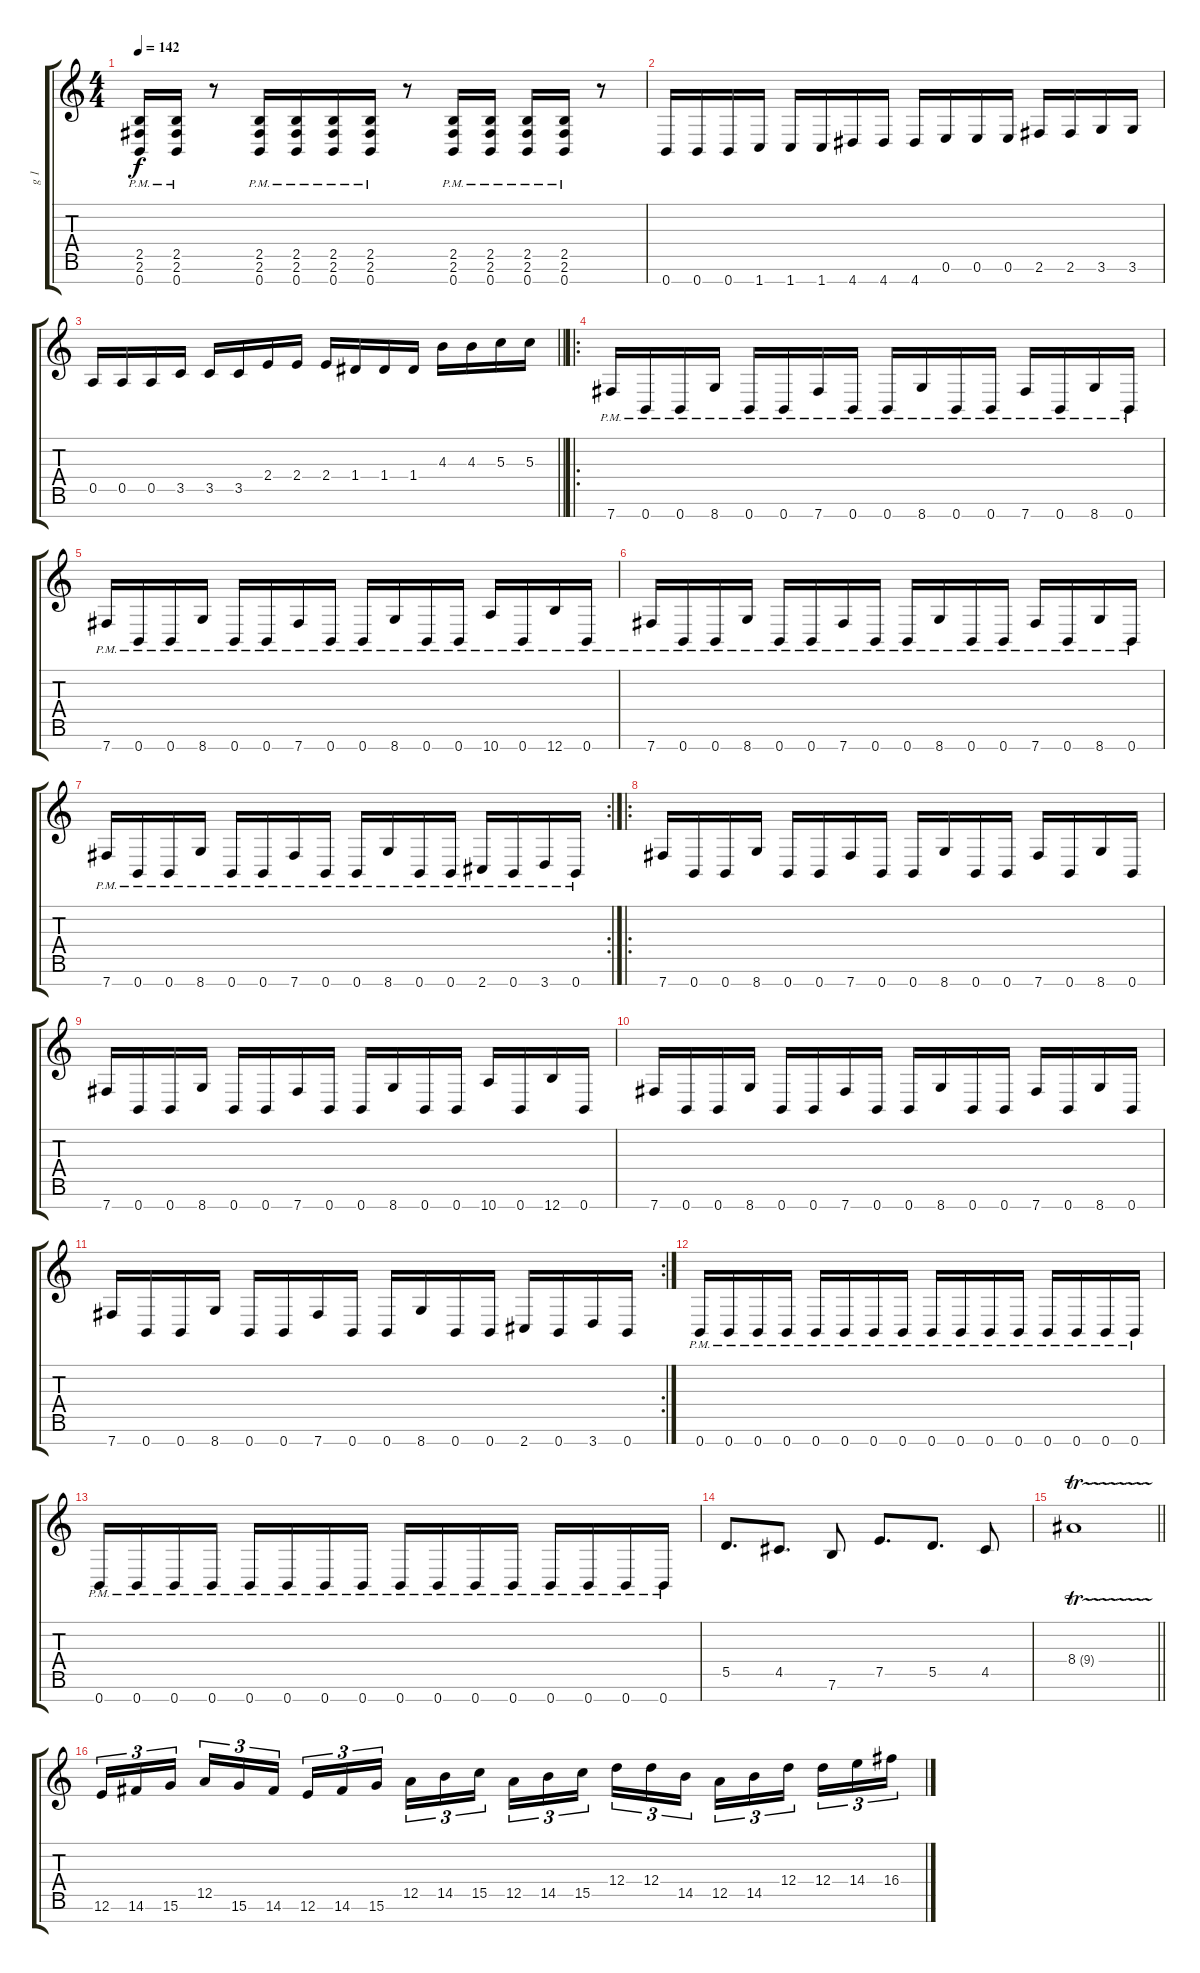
\track ("g 1" "g 1") {instrument distortionguitar}
\staff {score tabs}
\tuning (E4 B3 G3 D3 A2 E2 B1) {hide}
\ts (4 4)
\tempo 142
\clef g2
\ks c
(2.5{pm} 2.6{pm} 0.7{pm}).16{dy f} (2.5{pm} 2.6{pm} 0.7{pm}).16 r.8 (2.5{pm} 2.6{pm} 0.7{pm}).16 (2.5{pm} 2.6{pm} 0.7{pm}).16 (2.5{pm} 2.6{pm} 0.7{pm}).16 (2.5{pm} 2.6{pm} 0.7{pm}).16 r.8 (2.5{pm} 2.6{pm} 0.7{pm}).16 (2.5{pm} 2.6{pm} 0.7{pm}).16 (2.5{pm} 2.6{pm} 0.7{pm}).16 (2.5{pm} 2.6{pm} 0.7{pm}).16 r.8 |
0.7.16 0.7.16 0.7.16 1.7.16 1.7.16 1.7.16 4.7.16 4.7.16 4.7.16 0.6.16 0.6.16 0.6.16 2.6.16 2.6.16 3.6.16 3.6.16 |
\barLineRight lightlight
0.5.16 0.5.16 0.5.16 3.5.16 3.5.16 3.5.16 2.4.16 2.4.16 2.4.16 1.4.16 1.4.16 1.4.16 4.3.16 4.3.16 5.3.16 5.3.16 |
\ro
\section ("" "")
7.7{pm}.16 0.7{pm}.16 0.7{pm}.16 8.7{pm}.16 0.7{pm}.16 0.7{pm}.16 7.7{pm}.16 0.7{pm}.16 0.7{pm}.16 8.7{pm}.16 0.7{pm}.16 0.7{pm}.16 7.7{pm}.16 0.7{pm}.16 8.7{pm}.16 0.7{pm}.16 |
7.7{pm}.16 0.7{pm}.16 0.7{pm}.16 8.7{pm}.16 0.7{pm}.16 0.7{pm}.16 7.7{pm}.16 0.7{pm}.16 0.7{pm}.16 8.7{pm}.16 0.7{pm}.16 0.7{pm}.16 10.7{pm}.16 0.7{pm}.16 12.7{pm}.16 0.7{pm}.16 |
7.7{pm}.16 0.7{pm}.16 0.7{pm}.16 8.7{pm}.16 0.7{pm}.16 0.7{pm}.16 7.7{pm}.16 0.7{pm}.16 0.7{pm}.16 8.7{pm}.16 0.7{pm}.16 0.7{pm}.16 7.7{pm}.16 0.7{pm}.16 8.7{pm}.16 0.7{pm}.16 |
\rc 2
7.7{pm}.16 0.7{pm}.16 0.7{pm}.16 8.7{pm}.16 0.7{pm}.16 0.7{pm}.16 7.7{pm}.16 0.7{pm}.16 0.7{pm}.16 8.7{pm}.16 0.7{pm}.16 0.7{pm}.16 2.7{pm}.16 0.7{pm}.16 3.7{pm}.16 0.7{pm}.16 |
\ro
7.7.16 0.7.16 0.7.16 8.7.16 0.7.16 0.7.16 7.7.16 0.7.16 0.7.16 8.7.16 0.7.16 0.7.16 7.7.16 0.7.16 8.7.16 0.7.16 |
7.7.16 0.7.16 0.7.16 8.7.16 0.7.16 0.7.16 7.7.16 0.7.16 0.7.16 8.7.16 0.7.16 0.7.16 10.7.16 0.7.16 12.7.16 0.7.16 |
7.7.16 0.7.16 0.7.16 8.7.16 0.7.16 0.7.16 7.7.16 0.7.16 0.7.16 8.7.16 0.7.16 0.7.16 7.7.16 0.7.16 8.7.16 0.7.16 |
\rc 2
7.7.16 0.7.16 0.7.16 8.7.16 0.7.16 0.7.16 7.7.16 0.7.16 0.7.16 8.7.16 0.7.16 0.7.16 2.7.16 0.7.16 3.7.16 0.7.16 |
0.7{pm}.16 0.7{pm}.16 0.7{pm}.16 0.7{pm}.16 0.7{pm}.16 0.7{pm}.16 0.7{pm}.16 0.7{pm}.16 0.7{pm}.16 0.7{pm}.16 0.7{pm}.16 0.7{pm}.16 0.7{pm}.16 0.7{pm}.16 0.7{pm}.16 0.7{pm}.16 |
0.7{pm}.16 0.7{pm}.16 0.7{pm}.16 0.7{pm}.16 0.7{pm}.16 0.7{pm}.16 0.7{pm}.16 0.7{pm}.16 0.7{pm}.16 0.7{pm}.16 0.7{pm}.16 0.7{pm}.16 0.7{pm}.16 0.7{pm}.16 0.7{pm}.16 0.7{pm}.16 |
5.5.8{d} 4.5.8{d} 7.6.8 7.5.8{d} 5.5.8{d} 4.5.8 |
\barLineRight lightlight
8.4{tr (9 16)}.1 |
\section ("" "")
12.6.16{tu (3 2)} 14.6.16{tu (3 2)} 15.6.16{tu (3 2) beam splitsecondary} 12.5.16{tu (3 2)} 15.6.16{tu (3 2)} 14.6.16{tu (3 2)} 12.6.16{tu (3 2)} 14.6.16{tu (3 2)} 15.6.16{tu (3 2) beam splitsecondary} 12.5.16{tu (3 2)} 14.5.16{tu (3 2)} 15.5.16{tu (3 2)} 12.5.16{tu (3 2)} 14.5.16{tu (3 2)} 15.5.16{tu (3 2) beam splitsecondary} 12.4.16{tu (3 2)} 12.4.16{tu (3 2)} 14.5.16{tu (3 2)} 12.5.16{tu (3 2)} 14.5.16{tu (3 2)} 12.4.16{tu (3 2) beam splitsecondary} 12.4.16{tu (3 2)} 14.4.16{tu (3 2)} 16.4.16{tu (3 2)}
